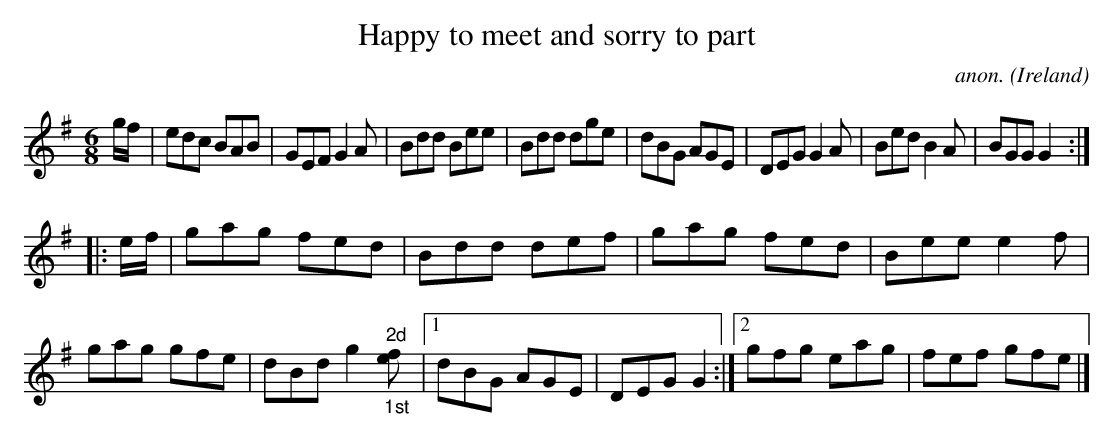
X:1
T:Happy to meet and sorry to part
C:anon.
O:Ireland
M:6/8
L:1/8
K:Em
g/f/W|edc BAB|GEF G2A|Bdd Bee|Bdd dge|dBG AGE|DEG G2A|Bed B2A|BGG G2:|
|:e/f/|gag fed|Bdd def|gag fed|Bee e2f|gag gfe|dBd g2 "^2d""_1st"[ef]|[1 dBG AGE|DEG G2:|[2 gfg eag|fef gfeW|]
